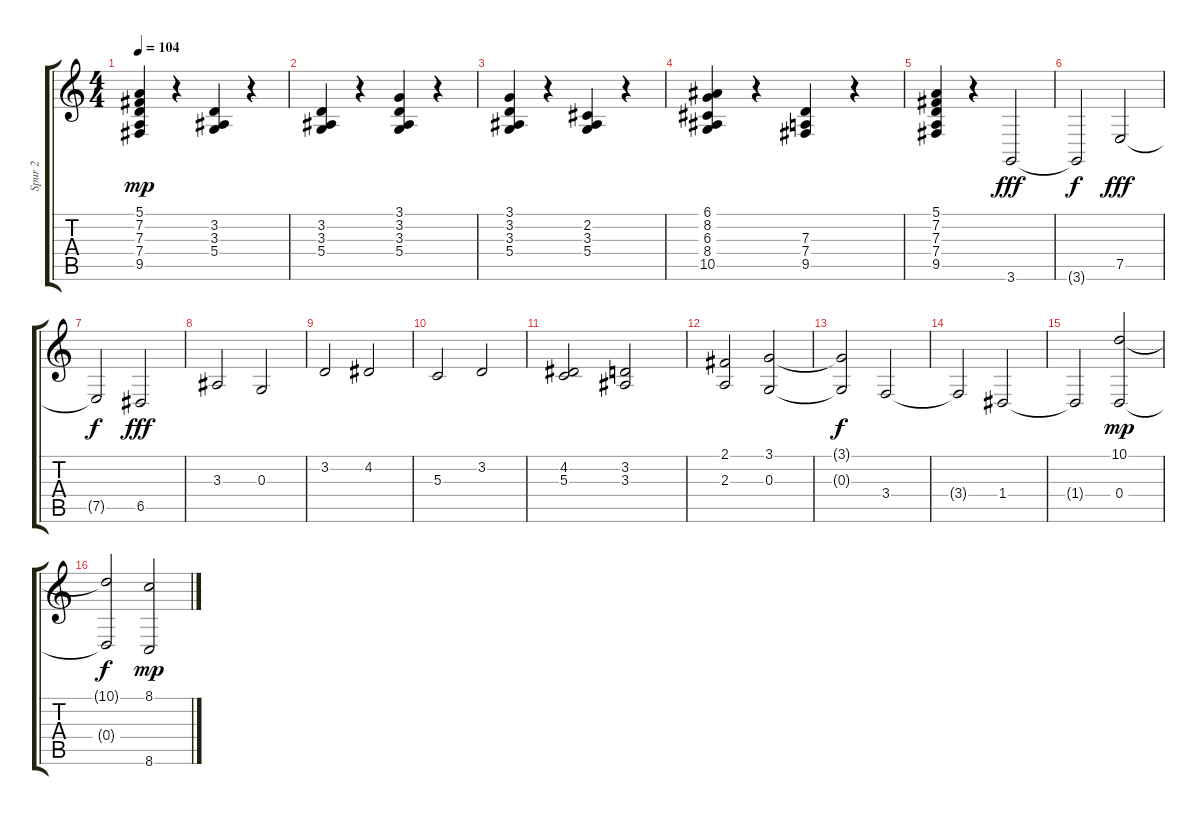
\track ("Spur 2" "Spur 2") {instrument choiraahs}
\staff {score tabs}
\tuning (E4 B3 G3 D3 A2 E2) {hide}
\ts (4 4)
\tempo 104
\clef g2
\ks c
(5.1 7.2 7.3 7.4 9.5).4{dy mp} r.4 (3.2 3.3 5.4).4 r.4 |
(3.2 3.3 5.4).4 r.4 (3.1 3.2 3.3 5.4).4 r.4 |
(3.1 3.2 3.3 5.4).4 r.4 (2.2 3.3 5.4).4 r.4 |
(6.1 8.2 6.3 8.4 10.5).4 r.4 (7.3 7.4 9.5).4 r.4 |
(5.1 7.2 7.3 7.4 9.5).4 r.4 3.6.2{dy fff} |
3.6{t}.2{dy f} 7.5.2{dy fff} |
7.5{t}.2{dy f} 6.5.2{dy fff} |
3.3.2 0.3.2 |
3.2.2 4.2.2 |
5.3.2 3.2.2 |
(4.2 5.3).2 (3.2 3.3).2 |
(2.1 2.3).2 (3.1 0.3).2 |
(3.1{t} 0.3{t}).2{dy f} 3.4.2 |
3.4{t}.2 1.4.2 |
1.4{t}.2 (10.1 0.4).2{dy mp} |
(10.1{t} 0.4{t}).2{dy f} (8.1 8.6).2{dy mp}
